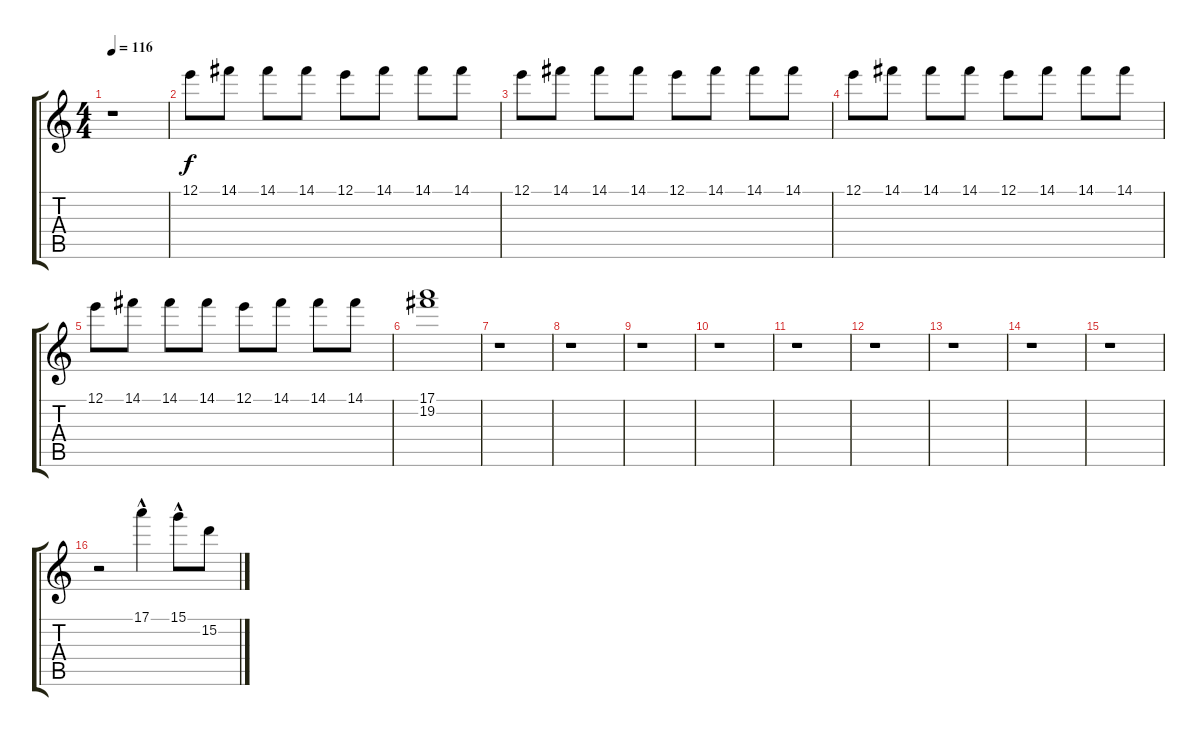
\track "" {instrument acousticguitarsteel}
\staff {score tabs}
\tuning (E4 B3 G3 D3 A2 E2) {hide}
\ts (4 4)
\tempo 116
\clef g2
\ks c
r.1{dy f} |
12.1.8 14.1.8 14.1.8 14.1.8 12.1.8 14.1.8 14.1.8 14.1.8 |
12.1.8 14.1.8 14.1.8 14.1.8 12.1.8 14.1.8 14.1.8 14.1.8 |
12.1.8 14.1.8 14.1.8 14.1.8 12.1.8 14.1.8 14.1.8 14.1.8 |
12.1.8 14.1.8 14.1.8 14.1.8 12.1.8 14.1.8 14.1.8 14.1.8 |
(17.1 19.2).1 |
r.1 |
r.1 |
r.1 |
r.1 |
r.1 |
r.1 |
r.1 |
r.1 |
r.1 |
r.2 17.1{hac}.4 15.1{hac}.8 15.2.8
